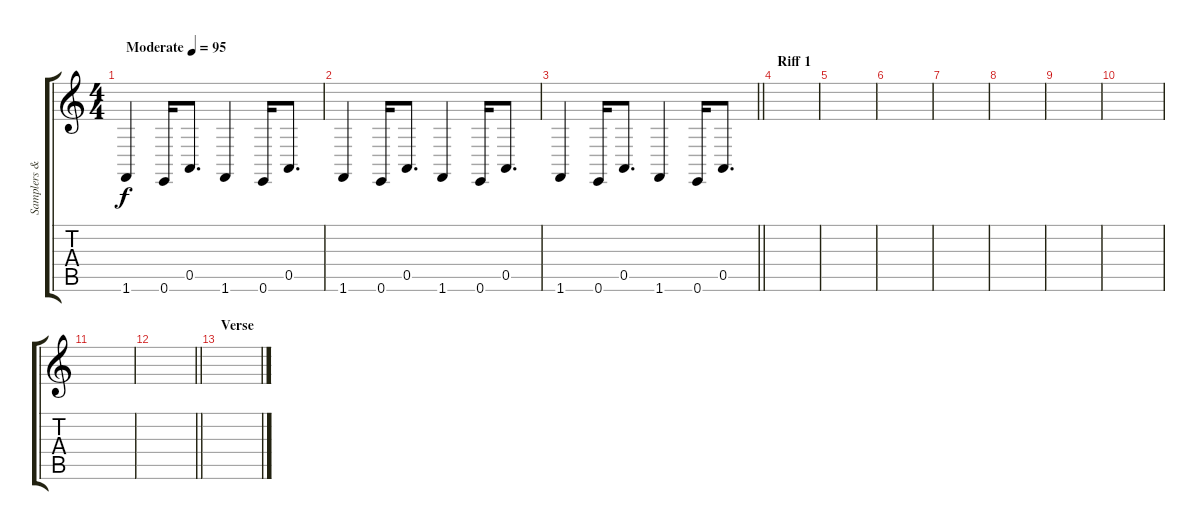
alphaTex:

\track ("Samplers & Keyboards" "Samplers &") {instrument lead1square}
\staff {score tabs}
\tuning (E4 B3 G3 D3 A2 E2) {hide}
\ts (4 4)
\tempo (95 "Moderate")
\clef g2
\ks c
1.6.4{dy f instrument lead2sawtooth} 0.6.16 0.5.8{d} 1.6.4{instrument lead2sawtooth} 0.6.16 0.5.8{d} |
1.6.4{instrument lead2sawtooth} 0.6.16 0.5.8{d} 1.6.4{instrument lead2sawtooth} 0.6.16 0.5.8{d} |
\barLineRight lightlight
1.6.4{instrument lead2sawtooth} 0.6.16 0.5.8{d} 1.6.4{instrument lead2sawtooth} 0.6.16 0.5.8{d} |
\section ("" "Riff 1")
|
|
|
|
|
|
|
|
\barLineRight lightlight
|
\section ("" "Verse")
